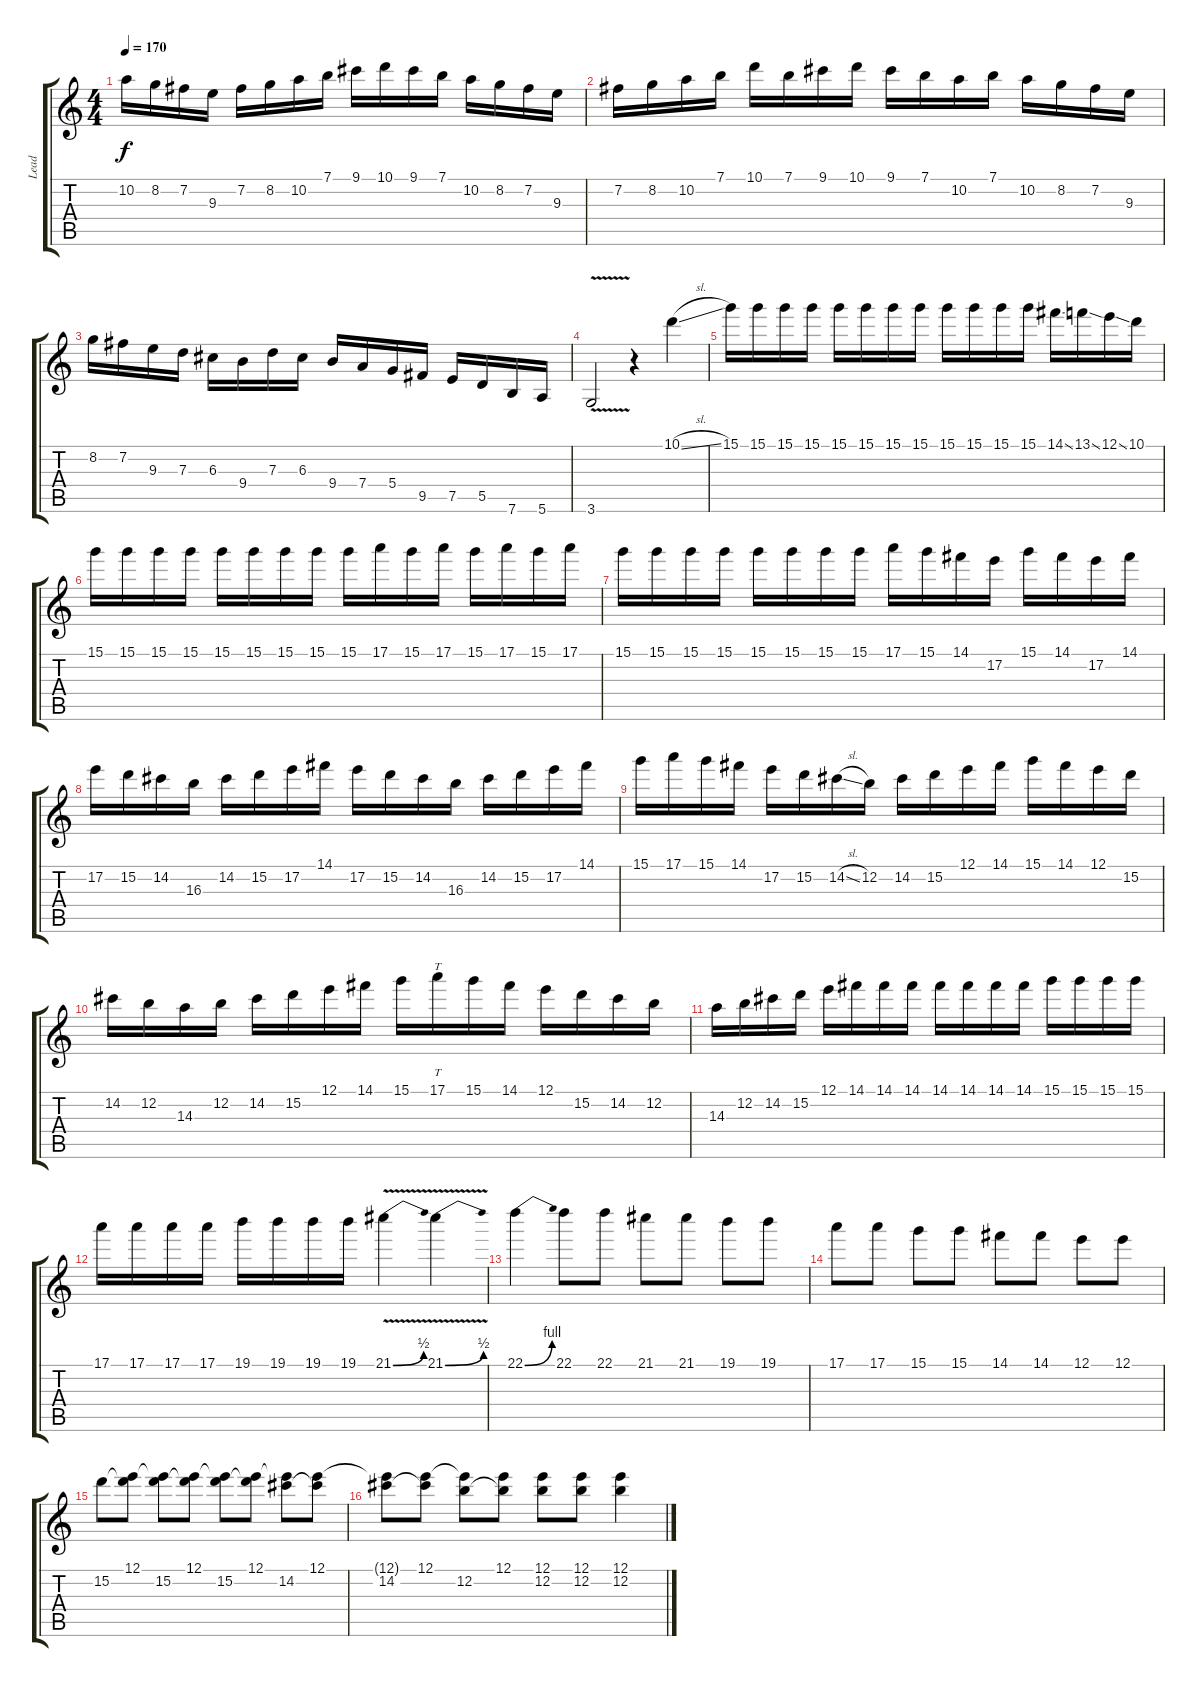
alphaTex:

\track ("Lead" "Lead") {instrument distortionguitar}
\staff {score tabs}
\tuning (E4 B3 G3 D3 A2 E2) {hide}
\ts (4 4)
\tempo 170
\clef g2
\ks c
10.2.16{dy f} 8.2.16 7.2.16 9.3.16 7.2.16 8.2.16 10.2.16 7.1.16 9.1.16 10.1.16 9.1.16 7.1.16 10.2.16 8.2.16 7.2.16 9.3.16 |
7.2.16 8.2.16 10.2.16 7.1.16 10.1.16 7.1.16 9.1.16 10.1.16 9.1.16 7.1.16 10.2.16 7.1.16 10.2.16 8.2.16 7.2.16 9.3.16 |
8.2.16 7.2.16 9.3.16 7.3.16 6.3.16 9.4.16 7.3.16 6.3.16 9.4.16 7.4.16 5.4.16 9.5.16 7.5.16 5.5.16 7.6.16 5.6.16 |
3.6{v}.2 r.4 10.1{sl}.4 |
15.1.16 15.1.16 15.1.16 15.1.16 15.1.16 15.1.16 15.1.16 15.1.16 15.1.16 15.1.16 15.1.16 15.1.16 14.1{ss}.16 13.1{ss}.16 12.1{ss}.16 10.1.16 |
15.1.16 15.1.16 15.1.16 15.1.16 15.1.16 15.1.16 15.1.16 15.1.16 15.1.16 17.1.16 15.1.16 17.1.16 15.1.16 17.1.16 15.1.16 17.1.16 |
15.1.16 15.1.16 15.1.16 15.1.16 15.1.16 15.1.16 15.1.16 15.1.16 17.1.16 15.1.16 14.1.16 17.2.16 15.1.16 14.1.16 17.2.16 14.1.16 |
17.2.16 15.2.16 14.2.16 16.3.16 14.2.16 15.2.16 17.2.16 14.1.16 17.2.16 15.2.16 14.2.16 16.3.16 14.2.16 15.2.16 17.2.16 14.1.16 |
15.1.16 17.1.16 15.1.16 14.1.16 17.2.16 15.2.16 14.2{sl}.16 12.2.16 14.2.16 15.2.16 12.1.16 14.1.16 15.1.16 14.1.16 12.1.16 15.2.16 |
14.2.16 12.2.16 14.3.16 12.2.16 14.2.16 15.2.16 12.1.16 14.1.16 15.1.16 17.1.16{tt} 15.1.16 14.1.16 12.1.16 15.2.16 14.2.16 12.2.16 |
14.3.16 12.2.16 14.2.16 15.2.16 12.1.16 14.1.16 14.1.16 14.1.16 14.1.16 14.1.16 14.1.16 14.1.16 15.1.16 15.1.16 15.1.16 15.1.16 |
17.1.16 17.1.16 17.1.16 17.1.16 19.1.16 19.1.16 19.1.16 19.1.16 21.1{be (bend 0 0 60 2) v}.4 21.1{be (bend 0 0 60 2) v}.4 |
22.1{be (bend 0 0 60 4)}.4 22.1.8 22.1.8 21.1.8 21.1.8 19.1.8 19.1.8 |
17.1.8 17.1.8 15.1.8 15.1.8 14.1.8 14.1.8 12.1.8 12.1.8 |
15.2.8 (12.1 15.2{t}).8 (12.1{t} 15.2).8 (12.1 15.2{t}).8 (12.1{t} 15.2).8 (12.1 15.2{t}).8 (12.1{t} 14.2).8 (12.1 14.2{t}).8 |
(12.1{t} 14.2).8 (12.1 14.2{t}).8 (12.1{t} 12.2).8 (12.1 12.2{t}).8 (12.1 12.2).8 (12.1 12.2).8 (12.1 12.2).4
